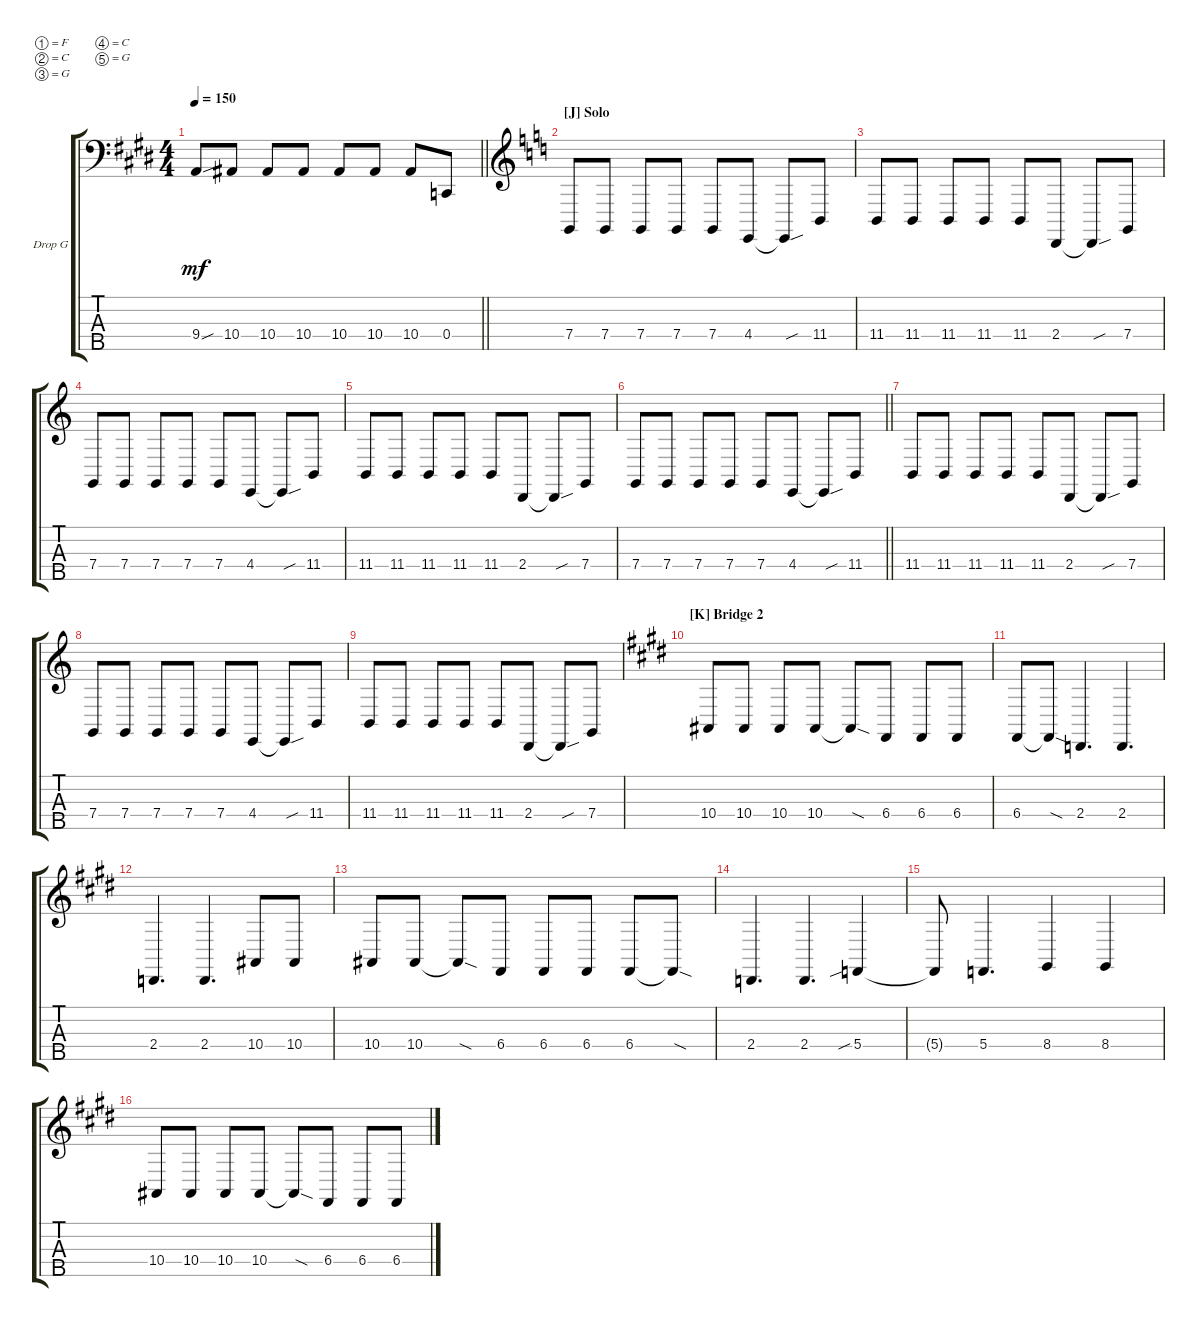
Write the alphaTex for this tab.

\bracketExtendMode groupsimilarinstruments
\firstSystemTrackNameOrientation horizontal
\otherSystemsTrackNameOrientation horizontal
\track ("Bass" "Drop G") {instrument electricbassfinger}
\staff {score tabs}
\tuning (F2 C2 G1 C1 G0)
\ts (4 4)
\tempo 150
\clef f4
\barLineRight lightlight
\ks e
9.4{sou}.8{dy mf} 10.4.8 10.4.8 10.4.8 10.4.8 10.4.8 10.4.8 0.4.8 |
\section ("J" "Solo")
\clef g2
\ks c
7.4.8 7.4.8 7.4.8 7.4.8 7.4.8 4.4.8 4.4{sou t}.8 11.4.8 |
11.4.8 11.4.8 11.4.8 11.4.8 11.4.8 2.4.8 2.4{sou t}.8 7.4.8 |
7.4.8 7.4.8 7.4.8 7.4.8 7.4.8 4.4.8 4.4{sou t}.8 11.4.8 |
11.4.8 11.4.8 11.4.8 11.4.8 11.4.8 2.4.8 2.4{sou t}.8 7.4.8 |
\barLineRight lightlight
7.4.8 7.4.8 7.4.8 7.4.8 7.4.8 4.4.8 4.4{sou t}.8 11.4.8 |
11.4.8 11.4.8 11.4.8 11.4.8 11.4.8 2.4.8 2.4{sou t}.8 7.4.8 |
7.4.8 7.4.8 7.4.8 7.4.8 7.4.8 4.4.8 4.4{sou t}.8 11.4.8 |
11.4.8 11.4.8 11.4.8 11.4.8 11.4.8 2.4.8 2.4{sou t}.8 7.4.8 |
\section ("K" "Bridge 2")
\ks e
10.4.8 10.4.8 10.4.8 10.4.8 10.4{sod t}.8 6.4.8 6.4.8 6.4.8 |
6.4.8 6.4{sod t}.8 2.4.4{d} 2.4.4{d} |
2.4.4{d} 2.4.4{d} 10.4.8 10.4.8 |
10.4.8 10.4.8 10.4{sod t}.8 6.4.8 6.4.8 6.4.8 6.4.8 6.4{sod t}.8 |
2.4.4{d} 2.4.4{d} 5.4{sib}.4 |
5.4{t}.8 5.4.4{d} 8.4.4 8.4.4 |
10.4.8 10.4.8 10.4.8 10.4.8 10.4{sod t}.8 6.4.8 6.4.8 6.4.8
